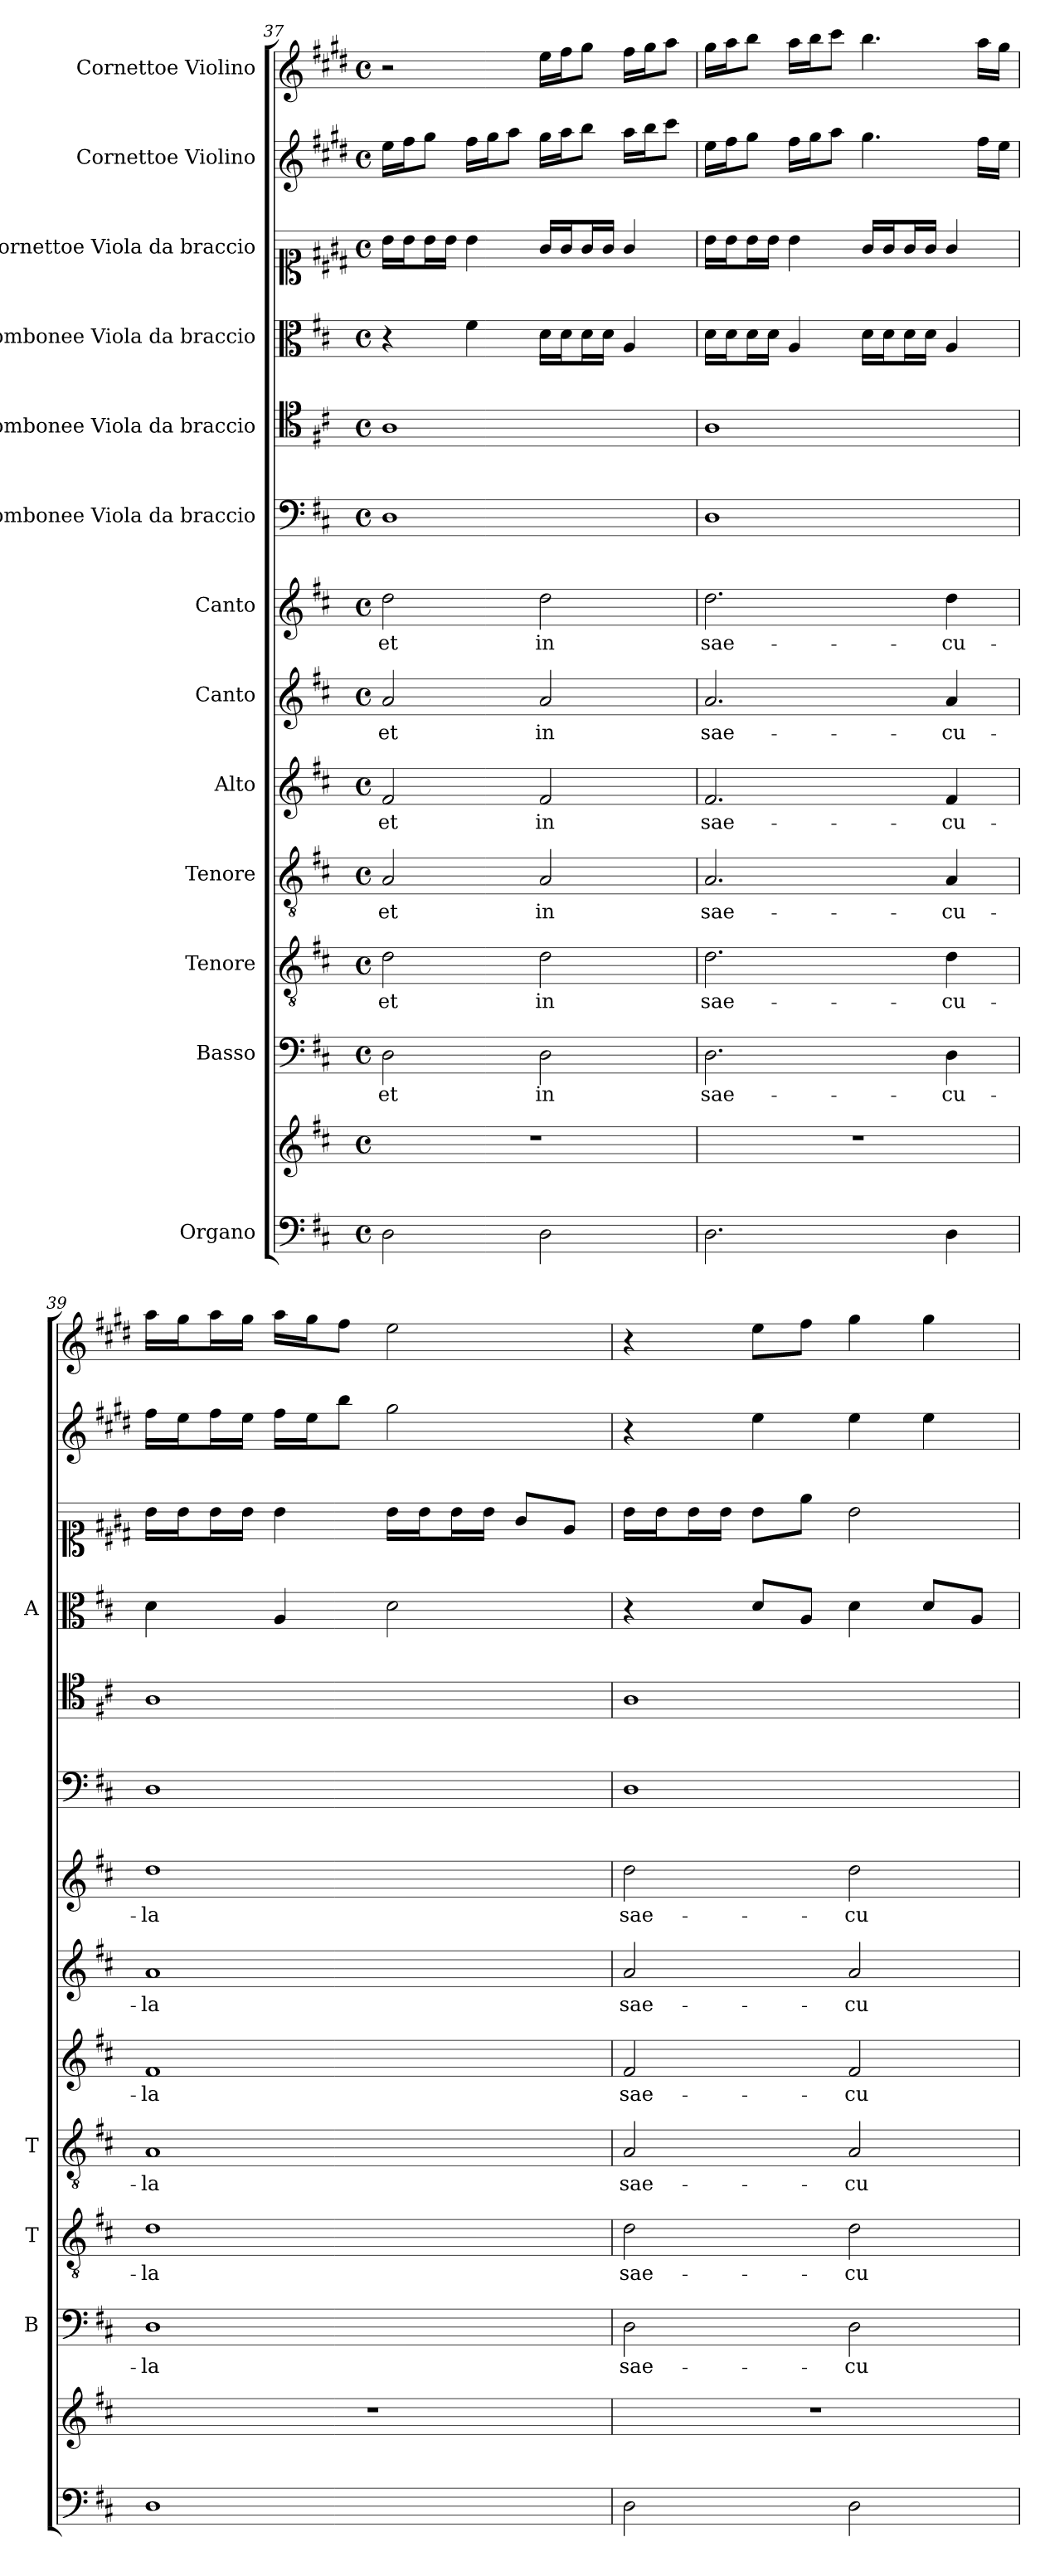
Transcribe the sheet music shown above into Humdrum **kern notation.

**kern	**kern	**kern	**text	**kern	**text	**kern	**text	**kern	**text	**kern	**text	**kern	**text	**kern	**kern	**kern	**kern	**kern	**kern
*part13	*part13	*part12	*part12	*part11	*part11	*part10	*part10	*part9	*part9	*part8	*part8	*part7	*part7	*part6	*part5	*part4	*part3	*part2	*part1
*staff14	*staff13	*staff12	*staff12	*staff11	*staff11	*staff10	*staff10	*staff9	*staff9	*staff8	*staff8	*staff7	*staff7	*staff6	*staff5	*staff4	*staff3	*staff2	*staff1
*I"Organo	*	*I"Basso	*	*I"Tenore	*	*I"Tenore	*	*I"Alto	*	*I"Canto	*	*I"Canto	*	*I"Trombonee Viola da braccio	*I"Trombonee Viola da braccio	*I"Trombonee Viola da braccio	*I"Cornettoe Viola da braccio	*I"Cornettoe Violino	*I"Cornettoe Violino
*	*	*I'B	*	*I'T	*	*I'T	*	*	*	*	*	*	*	*	*	*I'A	*	*	*
!!LO:PB:g=z
*clefF4	*clefG2	*clefF4	*	*clefGv2	*	*clefGv2	*	*clefG2	*	*clefG2	*	*clefG2	*	*clefF4	*clefC4	*clefC3	*clefC1	*clefG2	*clefG2
*	*	*	*	*ITrd7c12	*	*ITrd7c12	*	*	*	*	*	*	*	*	*	*	*ITrd1c2	*ITrd1c2	*ITrd1c2
*k[f#c#]	*k[f#c#]	*k[f#c#]	*	*k[f#c#]	*	*k[f#c#]	*	*k[f#c#]	*	*k[f#c#]	*	*k[f#c#]	*	*k[f#c#]	*k[f#c#]	*k[f#c#]	*k[f#c#]	*k[f#c#]	*k[f#c#]
*D:	*D:	*D:	*	*D:	*	*D:	*	*D:	*	*D:	*	*D:	*	*D:	*D:	*D:	*D:	*D:	*D:
*M4/4	*M4/4	*M4/4	*	*M4/4	*	*M4/4	*	*M4/4	*	*M4/4	*	*M4/4	*	*M4/4	*M4/4	*M4/4	*M4/4	*M4/4	*M4/4
*met(c)	*met(c)	*met(c)	*	*met(c)	*	*met(c)	*	*met(c)	*	*met(c)	*	*met(c)	*	*met(c)	*met(c)	*met(c)	*met(c)	*met(c)	*met(c)
=37	=37	=37	=37	=37	=37	=37	=37	=37	=37	=37	=37	=37	=37	=37	=37	=37	=37	=37	=37
!	!	!	!LO:LY:b	!	!LO:LY:b	!	!LO:LY:b	!	!LO:LY:b	!	!LO:LY:b	!	!LO:LY:b	!	!	!	!	!	!
2D\	1r	2D\	et	2D\	et	2AA/	et	2f#/	et	2a/	et	2dd\	et	1D	1A	4r	16a\LL	16dd\LL	2r
.	.	.	.	.	.	.	.	.	.	.	.	.	.	.	.	.	16a\J	16ee\J	.
.	.	.	.	.	.	.	.	.	.	.	.	.	.	.	.	.	16a\L	8ff#\J	.
.	.	.	.	.	.	.	.	.	.	.	.	.	.	.	.	.	16a\JJ	.	.
.	.	.	.	.	.	.	.	.	.	.	.	.	.	.	.	4f#\	4a\	16ee\LL	.
.	.	.	.	.	.	.	.	.	.	.	.	.	.	.	.	.	.	16ff#\J	.
.	.	.	.	.	.	.	.	.	.	.	.	.	.	.	.	.	.	8gg\J	.
!	!	!	!LO:LY:b	!	!LO:LY:b	!	!LO:LY:b	!	!LO:LY:b	!	!LO:LY:b	!	!LO:LY:b	!	!	!	!	!	!
2D\	.	2D\	in	2D\	in	2AA/	in	2f#/	in	2a/	in	2dd\	in	.	.	16d\LL	16f#/LL	16ff#\LL	16dd\LL
.	.	.	.	.	.	.	.	.	.	.	.	.	.	.	.	16d\J	16f#/J	16gg\J	16ee\J
.	.	.	.	.	.	.	.	.	.	.	.	.	.	.	.	16d\L	16f#/L	8aa\J	8ff#\J
.	.	.	.	.	.	.	.	.	.	.	.	.	.	.	.	16d\JJ	16f#/JJ	.	.
.	.	.	.	.	.	.	.	.	.	.	.	.	.	.	.	4A/	4f#/	16gg\LL	16ee\LL
.	.	.	.	.	.	.	.	.	.	.	.	.	.	.	.	.	.	16aa\J	16ff#\J
.	.	.	.	.	.	.	.	.	.	.	.	.	.	.	.	.	.	8bb\J	8gg\J
=38	=38	=38	=38	=38	=38	=38	=38	=38	=38	=38	=38	=38	=38	=38	=38	=38	=38	=38	=38
!	!	!	!LO:LY:b	!	!LO:LY:b	!	!LO:LY:b	!	!LO:LY:b	!	!LO:LY:b	!	!LO:LY:b	!	!	!	!	!	!
2.D\	1r	2.D\	sae-	2.D\	sae-	2.AA/	sae-	2.f#/	sae-	2.a/	sae-	2.dd\	sae-	1D	1A	16d\LL	16a\LL	16dd\LL	16ff#\LL
.	.	.	.	.	.	.	.	.	.	.	.	.	.	.	.	16d\J	16a\J	16ee\J	16gg\J
.	.	.	.	.	.	.	.	.	.	.	.	.	.	.	.	16d\L	16a\L	8ff#\J	8aa\J
.	.	.	.	.	.	.	.	.	.	.	.	.	.	.	.	16d\JJ	16a\JJ	.	.
.	.	.	.	.	.	.	.	.	.	.	.	.	.	.	.	4A/	4a\	16ee\LL	16gg\LL
.	.	.	.	.	.	.	.	.	.	.	.	.	.	.	.	.	.	16ff#\J	16aa\J
.	.	.	.	.	.	.	.	.	.	.	.	.	.	.	.	.	.	8gg\J	8bb\J
.	.	.	.	.	.	.	.	.	.	.	.	.	.	.	.	16d\LL	16f#/LL	4.ff#\	4.aa\
.	.	.	.	.	.	.	.	.	.	.	.	.	.	.	.	16d\J	16f#/J	.	.
.	.	.	.	.	.	.	.	.	.	.	.	.	.	.	.	16d\L	16f#/L	.	.
.	.	.	.	.	.	.	.	.	.	.	.	.	.	.	.	16d\JJ	16f#/JJ	.	.
!	!	!	!LO:LY:b	!	!LO:LY:b	!	!LO:LY:b	!	!LO:LY:b	!	!LO:LY:b	!	!LO:LY:b	!	!	!	!	!	!
4D\	.	4D\	-cu-	4D\	-cu-	4AA/	-cu-	4f#/	-cu-	4a/	-cu-	4dd\	-cu-	.	.	4A/	4f#/	.	.
.	.	.	.	.	.	.	.	.	.	.	.	.	.	.	.	.	.	16ee\LL	16gg\LL
.	.	.	.	.	.	.	.	.	.	.	.	.	.	.	.	.	.	16dd\JJ	16ff#\JJ
=39	=39	=39	=39	=39	=39	=39	=39	=39	=39	=39	=39	=39	=39	=39	=39	=39	=39	=39	=39
!	!	!	!LO:LY:b	!	!LO:LY:b	!	!LO:LY:b	!	!LO:LY:b	!	!LO:LY:b	!	!LO:LY:b	!	!	!	!	!	!
1D	1r	1D	-la	1D	-la	1AA	-la	1f#	-la	1a	-la	1dd	-la	1D	1A	4d\	16a\LL	16ee\LL	16gg\LL
.	.	.	.	.	.	.	.	.	.	.	.	.	.	.	.	.	16a\J	16dd\J	16ff#\J
.	.	.	.	.	.	.	.	.	.	.	.	.	.	.	.	.	16a\L	16ee\L	16gg\L
.	.	.	.	.	.	.	.	.	.	.	.	.	.	.	.	.	16a\JJ	16dd\JJ	16ff#\JJ
.	.	.	.	.	.	.	.	.	.	.	.	.	.	.	.	4A/	4a\	16ee\LL	16gg\LL
.	.	.	.	.	.	.	.	.	.	.	.	.	.	.	.	.	.	16dd\J	16ff#\J
.	.	.	.	.	.	.	.	.	.	.	.	.	.	.	.	.	.	8aa\J	8ee\J
.	.	.	.	.	.	.	.	.	.	.	.	.	.	.	.	2d\	16a\LL	2ff#\	2dd\
.	.	.	.	.	.	.	.	.	.	.	.	.	.	.	.	.	16a\J	.	.
.	.	.	.	.	.	.	.	.	.	.	.	.	.	.	.	.	16a\L	.	.
.	.	.	.	.	.	.	.	.	.	.	.	.	.	.	.	.	16a\JJ	.	.
.	.	.	.	.	.	.	.	.	.	.	.	.	.	.	.	.	8f#/L	.	.
.	.	.	.	.	.	.	.	.	.	.	.	.	.	.	.	.	8d/J	.	.
=40	=40	=40	=40	=40	=40	=40	=40	=40	=40	=40	=40	=40	=40	=40	=40	=40	=40	=40	=40
!	!	!	!LO:LY:b	!	!LO:LY:b	!	!LO:LY:b	!	!LO:LY:b	!	!LO:LY:b	!	!LO:LY:b	!	!	!	!	!	!
2D\	1r	2D\	sae-	2D\	sae-	2AA/	sae-	2f#/	sae-	2a/	sae-	2dd\	sae-	1D	1A	4r	16a\LL	4r	4r
.	.	.	.	.	.	.	.	.	.	.	.	.	.	.	.	.	16a\J	.	.
.	.	.	.	.	.	.	.	.	.	.	.	.	.	.	.	.	16a\L	.	.
.	.	.	.	.	.	.	.	.	.	.	.	.	.	.	.	.	16a\JJ	.	.
.	.	.	.	.	.	.	.	.	.	.	.	.	.	.	.	8d/L	8a\L	4dd\	8dd\L
.	.	.	.	.	.	.	.	.	.	.	.	.	.	.	.	8A/J	8dd\J	.	8ee\J
!	!	!	!LO:LY:b	!	!LO:LY:b	!	!LO:LY:b	!	!LO:LY:b	!	!LO:LY:b	!	!LO:LY:b	!	!	!	!	!	!
2D\	.	2D\	-cu-	2D\	-cu-	2AA/	-cu-	2f#/	-cu-	2a/	-cu-	2dd\	-cu-	.	.	4d\	2a\	4dd\	4ff#\
.	.	.	.	.	.	.	.	.	.	.	.	.	.	.	.	8d/L	.	4dd\	4ff#\
.	.	.	.	.	.	.	.	.	.	.	.	.	.	.	.	8A/J	.	.	.
=	=	=	=	=	=	=	=	=	=	=	=	=	=	=	=	=	=	=	=
*-	*-	*-	*-	*-	*-	*-	*-	*-	*-	*-	*-	*-	*-	*-	*-	*-	*-	*-	*-
